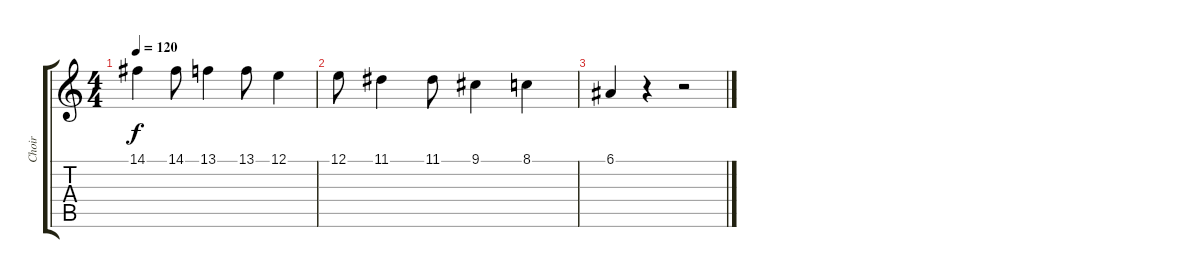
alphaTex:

\track ("Choir" "Choir") {instrument pad4choir}
\staff {score tabs}
\tuning (E4 B3 G3 D3 A2 E2) {hide}
\ts (4 4)
\tempo 120
\clef g2
\ks c
14.1.4{dy f} 14.1.8 13.1.4 13.1.8 12.1.4 |
12.1.8 11.1.4 11.1.8 9.1.4 8.1.4 |
6.1.4 r.4 r.2
